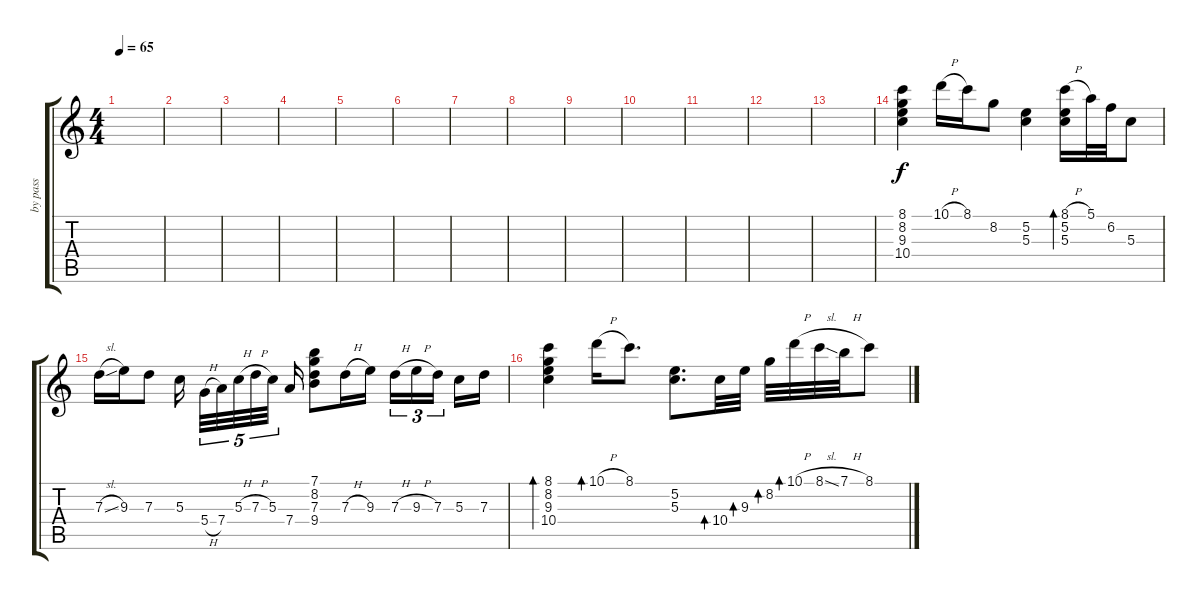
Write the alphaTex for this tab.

\track ("by pass" "by pass") {instrument electricguitarclean}
\staff {score tabs}
\tuning (E4 B3 G3 D3 A2 E2) {hide}
\ts (4 4)
\tempo 65
\clef g2
\ks c
|
|
|
|
|
|
|
|
|
|
|
|
|
(8.1 8.2 9.3 10.4).4 10.1{h}.16 8.1.16 8.2.8 (5.2 5.3).4 (8.1{h} 5.2 5.3).16{bd 480} 5.1.32 6.2.32 5.3.8 |
7.3{sl}.16 9.3.16 7.3.8 5.3.16{beam splitsecondary} 5.4{h}.32{tu (5 4)} 7.4.32{tu (5 4)} 5.3{h}.32{tu (5 4)} 7.3{h}.32{tu (5 4)} 5.3.32{tu (5 4) beam splitsecondary} 7.4.16 (7.1 8.2 7.3 9.4).8 7.3{h}.16 9.3.16 7.3{h}.16{tu (3 2)} 9.3{h}.16{tu (3 2)} 7.3.16{tu (3 2) beam splitsecondary} 5.3.16 7.3.16 |
(8.1 8.2 9.3 10.4).4{bd 60} 10.1{h}.16{bd 480} 8.1.8{d} (5.2 5.3).8{d} 10.4.32{bd 480} 9.3.32{bd 480} 8.2.32{bd 480} 10.1{h}.32{bd 480} 8.1{sl}.32 7.1{h}.32 8.1.8
